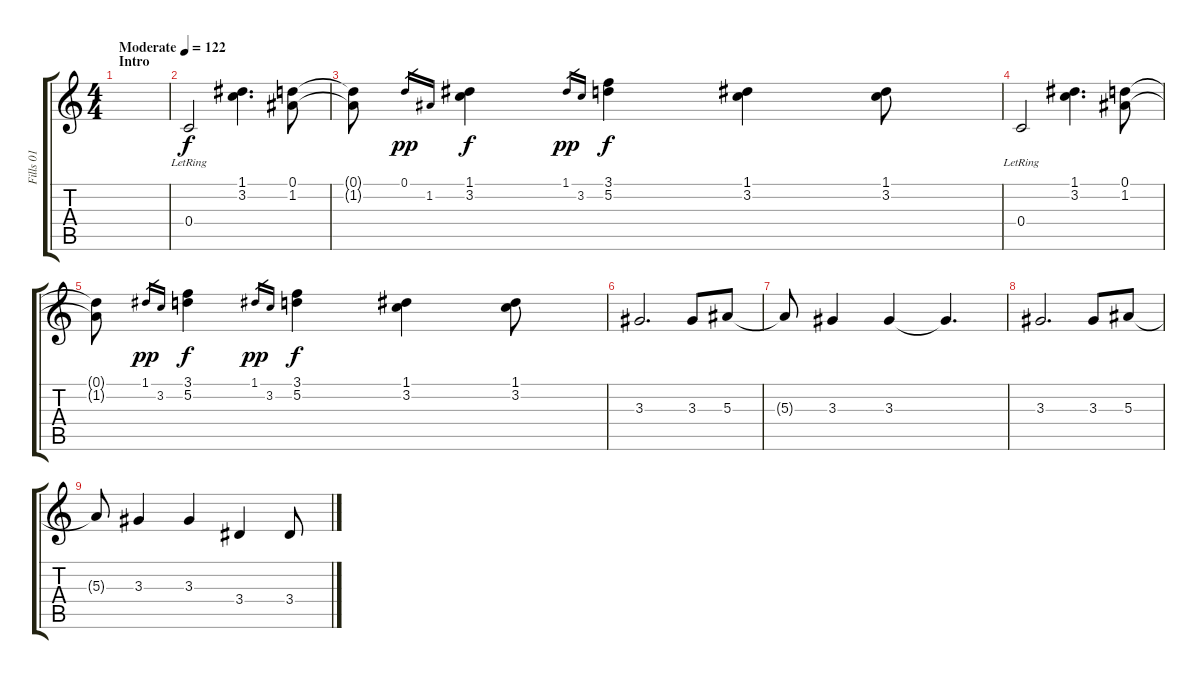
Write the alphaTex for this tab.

\track ("Fills 01" "Fills 01") {instrument acousticguitarsteel}
\staff {score tabs}
\tuning (D4 A3 F3 C3 G2 C2) {hide}
\ts (4 4)
\section ("" "Intro")
\tempo (122 "Moderate")
\clef g2
\ks c
|
0.4{lr}.2 (1.1 3.2).4{d} (0.1 1.2).8 |
(0.1{t} 1.2{t}).8 0.1.16{gr dy pp} 1.2.16{gr} (1.1 3.2).4{dy f} 1.1.16{gr dy pp} 3.2.16{gr} (3.1 5.2).4{dy f} (1.1 3.2).4 (1.1 3.2).8 |
0.4{lr}.2 (1.1 3.2).4{d} (0.1 1.2).8 |
(0.1{t} 1.2{t}).8 1.1.16{gr dy pp} 3.2.16{gr} (3.1 5.2).4{dy f} 1.1.16{gr dy pp} 3.2.16{gr} (3.1 5.2).4{dy f} (1.1 3.2).4 (1.1 3.2).8 |
3.3.2{d} 3.3.8 5.3.8 |
5.3{t}.8 3.3.4 3.3.4 3.3{t}.4{d} |
3.3.2{d} 3.3.8 5.3.8 |
5.3{t}.8 3.3.4 3.3.4 3.4.4 3.4.8
